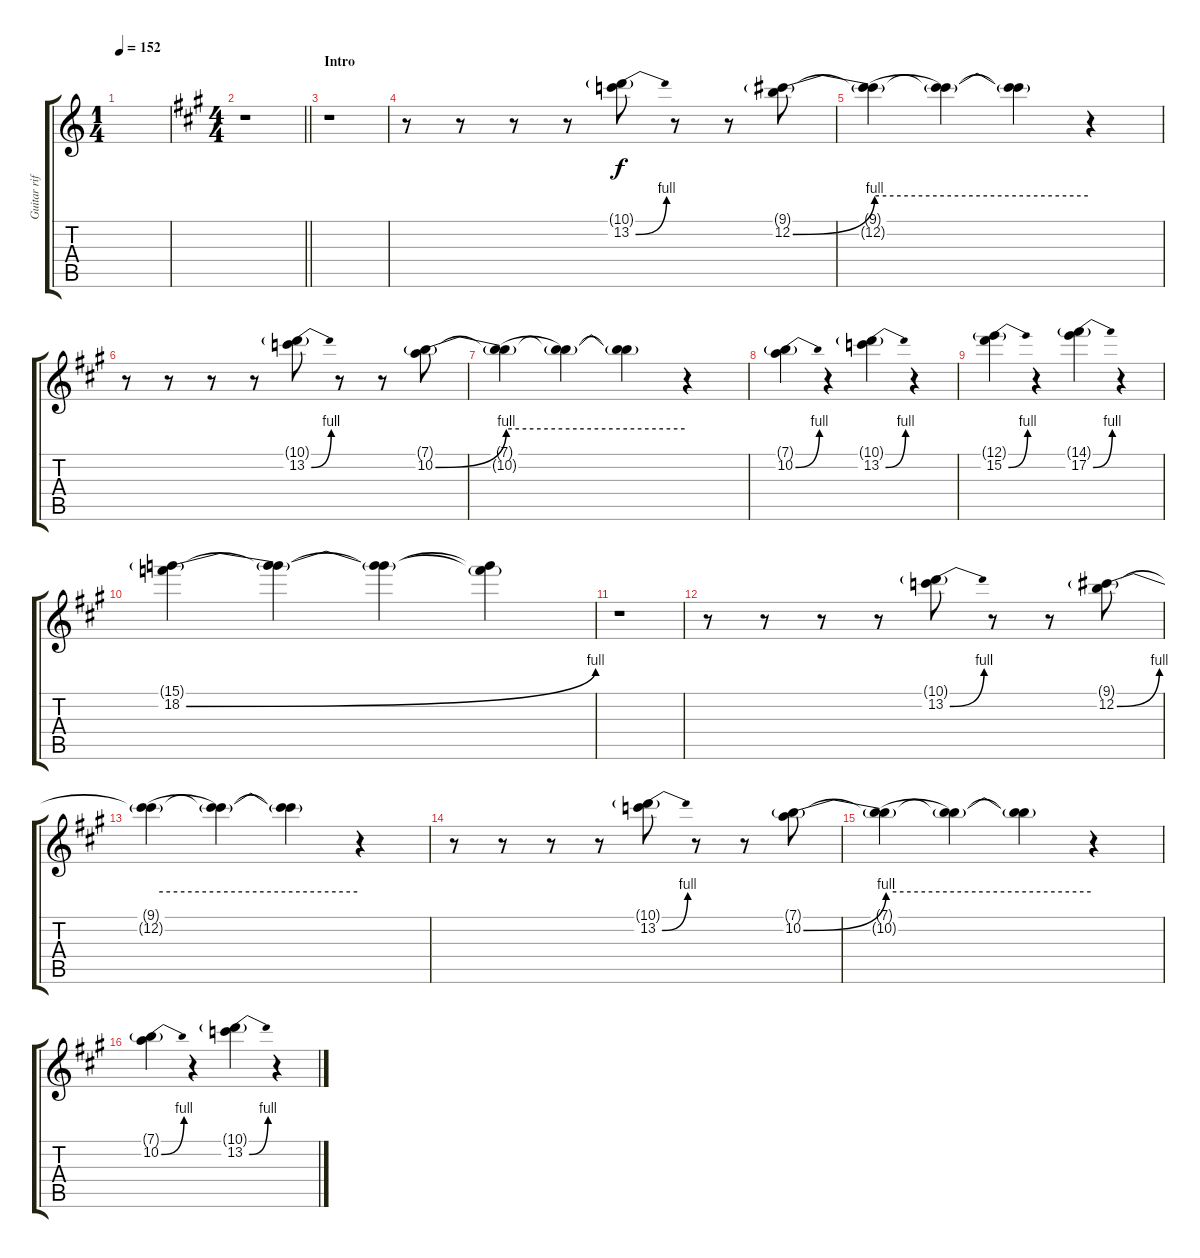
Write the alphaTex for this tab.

\track ("Guitar riff overdrive" "Guitar rif") {instrument overdrivenguitar}
\staff {score tabs}
\tuning (E4 B3 G3 D3 A2 E2) {hide}
\ts (1 4)
\tempo 152
\clef g2
\ks c
|
\ts (4 4)
\barLineRight lightlight
\ks a
r.1 |
\section ("" "Intro")
r.1 |
r.8 r.8 r.8 r.8 (10.1{g} 13.2{be (bend 0 0 60 4)}).8 r.8 r.8 (9.1{g} 12.2{be (bend 0 0 60 4)}).8 |
(9.1{t} 12.2{be (hold 0 4 60 4) t}).4 (9.1{t} 12.2{t}).4 (9.1{t} 12.2{t}).4 r.4 |
r.8 r.8 r.8 r.8 (10.1{g} 13.2{be (bend 0 0 60 4)}).8 r.8 r.8 (7.1{g} 10.2{be (bend 0 0 60 4)}).8 |
(7.1{t} 10.2{be (hold 0 4 60 4) t}).4 (7.1{t} 10.2{t}).4 (7.1{t} 10.2{t}).4 r.4 |
(7.1{g} 10.2{be (bend 0 0 60 4)}).4 r.4 (10.1{g} 13.2{be (bend 0 0 60 4)}).4 r.4 |
(12.1{g} 15.2{be (bend 0 0 60 4)}).4 r.4 (14.1{g} 17.2{be (bend 0 0 60 4)}).4 r.4 |
(15.1{g} 18.2{be (bend 0 0 60 4)}).4 (15.1{t} 18.2{t}).4 (15.1{t} 18.2{t}).4 (15.1{t} 18.2{t}).4 |
r.1 |
r.8 r.8 r.8 r.8 (10.1{g} 13.2{be (bend 0 0 60 4)}).8 r.8 r.8 (9.1{g} 12.2{be (bend 0 0 60 4)}).8 |
(9.1{t} 12.2{be (hold 0 4 60 4) t}).4 (9.1{t} 12.2{t}).4 (9.1{t} 12.2{t}).4 r.4 |
r.8 r.8 r.8 r.8 (10.1{g} 13.2{be (bend 0 0 60 4)}).8 r.8 r.8 (7.1{g} 10.2{be (bend 0 0 60 4)}).8 |
(7.1{t} 10.2{be (hold 0 4 60 4) t}).4 (7.1{t} 10.2{t}).4 (7.1{t} 10.2{t}).4 r.4 |
(7.1{g} 10.2{be (bend 0 0 60 4)}).4 r.4 (10.1{g} 13.2{be (bend 0 0 60 4)}).4 r.4
